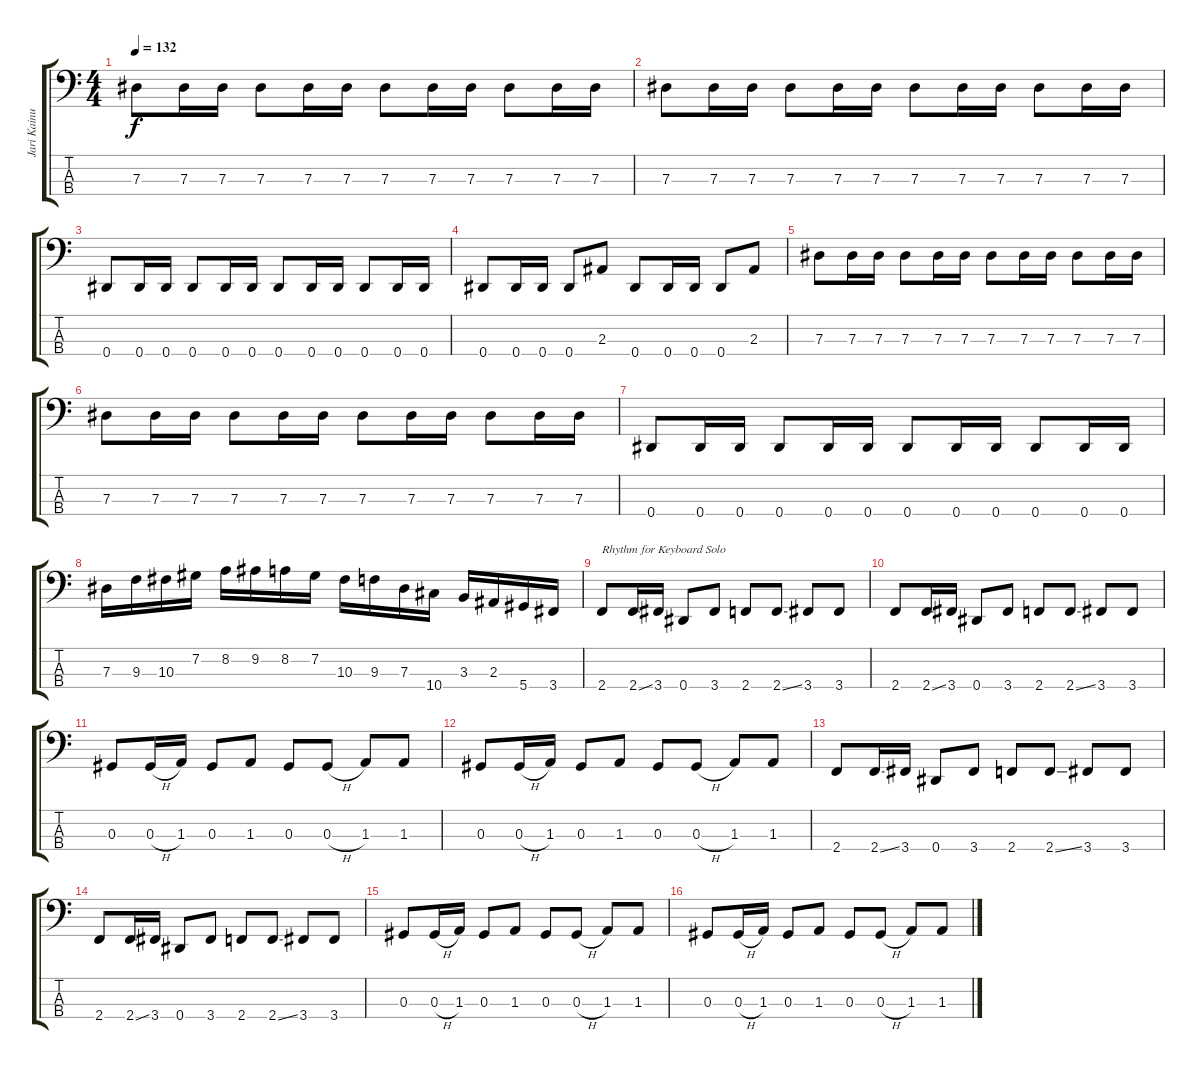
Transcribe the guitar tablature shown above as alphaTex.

\track ("Jari Kainulainen (Bass)" "Jari Kainu") {instrument electricbassfinger}
\staff {score tabs}
\tuning (Gb2 Db2 Ab1 Eb1) {hide}
\ts (4 4)
\tempo 132
\clef f4
\ks c
7.3.8{dy f} 7.3.16 7.3.16 7.3.8 7.3.16 7.3.16 7.3.8 7.3.16 7.3.16 7.3.8 7.3.16 7.3.16 |
7.3.8 7.3.16 7.3.16 7.3.8 7.3.16 7.3.16 7.3.8 7.3.16 7.3.16 7.3.8 7.3.16 7.3.16 |
0.4.8 0.4.16 0.4.16 0.4.8 0.4.16 0.4.16 0.4.8 0.4.16 0.4.16 0.4.8 0.4.16 0.4.16 |
0.4.8 0.4.16 0.4.16 0.4.8 2.3.8 0.4.8 0.4.16 0.4.16 0.4.8 2.3.8 |
7.3.8 7.3.16 7.3.16 7.3.8 7.3.16 7.3.16 7.3.8 7.3.16 7.3.16 7.3.8 7.3.16 7.3.16 |
7.3.8 7.3.16 7.3.16 7.3.8 7.3.16 7.3.16 7.3.8 7.3.16 7.3.16 7.3.8 7.3.16 7.3.16 |
0.4.8 0.4.16 0.4.16 0.4.8 0.4.16 0.4.16 0.4.8 0.4.16 0.4.16 0.4.8 0.4.16 0.4.16 |
7.3.16 9.3.16 10.3.16 7.2.16 8.2.16 9.2.16 8.2.16 7.2.16 10.3.16 9.3.16 7.3.16 10.4.16 3.3.16 2.3.16 5.4.16 3.4.16 |
2.4.8{txt "Rhythm for Keyboard Solo"} 2.4{ss}.16 3.4.16 0.4.8 3.4.8 2.4.8 2.4{ss}.8 3.4.8 3.4.8 |
2.4.8 2.4{ss}.16 3.4.16 0.4.8 3.4.8 2.4.8 2.4{ss}.8 3.4.8 3.4.8 |
0.3.8 0.3{h}.16 1.3.16 0.3.8 1.3.8 0.3.8 0.3{h}.8 1.3.8 1.3.8 |
0.3.8 0.3{h}.16 1.3.16 0.3.8 1.3.8 0.3.8 0.3{h}.8 1.3.8 1.3.8 |
2.4.8 2.4{ss}.16 3.4.16 0.4.8 3.4.8 2.4.8 2.4{ss}.8 3.4.8 3.4.8 |
2.4.8 2.4{ss}.16 3.4.16 0.4.8 3.4.8 2.4.8 2.4{ss}.8 3.4.8 3.4.8 |
0.3.8 0.3{h}.16 1.3.16 0.3.8 1.3.8 0.3.8 0.3{h}.8 1.3.8 1.3.8 |
0.3.8 0.3{h}.16 1.3.16 0.3.8 1.3.8 0.3.8 0.3{h}.8 1.3.8 1.3.8
